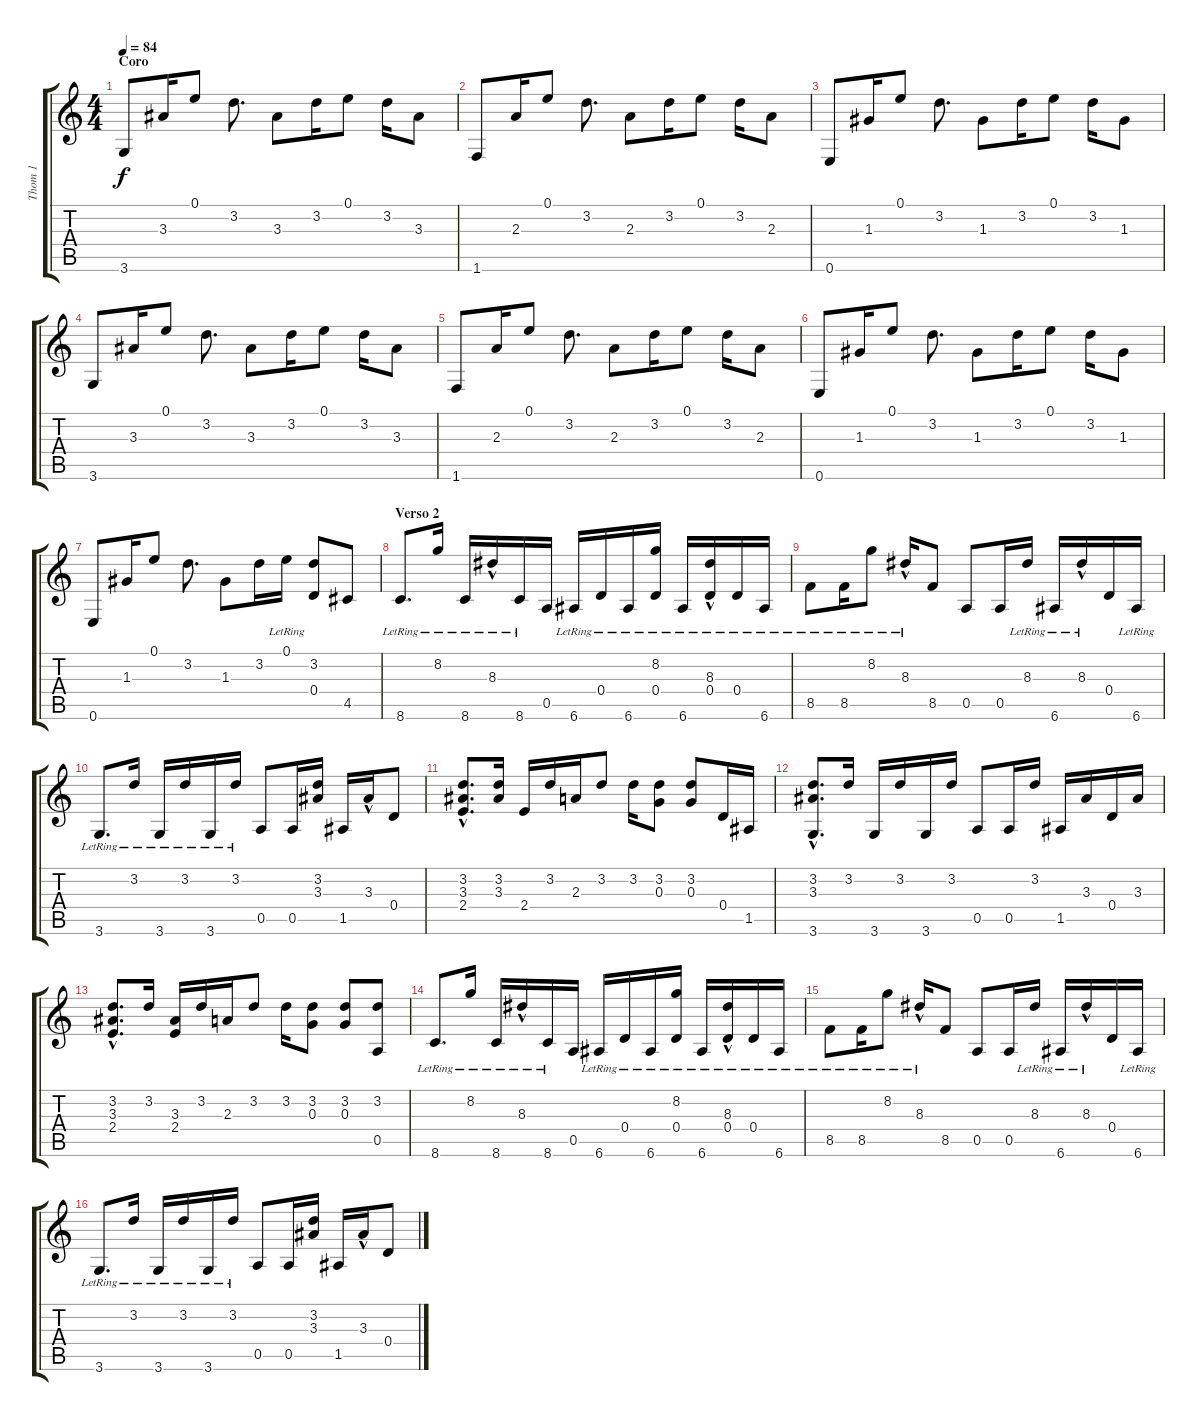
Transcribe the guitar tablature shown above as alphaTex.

\track ("Thom 1" "Thom 1") {instrument acousticguitarnylon}
\staff {score tabs}
\tuning (E4 B3 G3 D3 A2 E2) {hide}
\ts (4 4)
\section ("" "Coro")
\tempo 84
\clef g2
\ks c
3.6.8{dy f} 3.3.16 0.1.8 3.2.8{d} 3.3.8 3.2.16 0.1.8 3.2.16 3.3.8 |
1.6.8 2.3.16 0.1.8 3.2.8{d} 2.3.8 3.2.16 0.1.8 3.2.16 2.3.8 |
0.6.8 1.3.16 0.1.8 3.2.8{d} 1.3.8 3.2.16 0.1.8 3.2.16 1.3.8 |
3.6.8 3.3.16 0.1.8 3.2.8{d} 3.3.8 3.2.16 0.1.8 3.2.16 3.3.8 |
1.6.8 2.3.16 0.1.8 3.2.8{d} 2.3.8 3.2.16 0.1.8 3.2.16 2.3.8 |
0.6.8 1.3.16 0.1.8 3.2.8{d} 1.3.8 3.2.16 0.1.8 3.2.16 1.3.8 |
0.6.8 1.3.16 0.1.8 3.2.8{d} 1.3.8 3.2.16 0.1{lr}.16 (3.2 0.4).8 4.5.8 |
\section ("" "Verso 2")
8.6{lr}.8{d} 8.2{lr}.16 8.6{lr}.16 8.3{hac lr}.16 8.6{lr}.16 0.5.16 6.6{lr}.16 0.4{lr}.16 6.6{lr}.16 (8.2{lr} 0.4).16 6.6{lr}.16 (8.3{hac lr} 0.4).16 0.4{lr}.16 6.6{lr}.16 |
8.5{lr}.8 8.5{lr}.16 8.2{lr}.8 8.3{hac lr}.16 8.5.8 0.5.8 0.5.16 8.3{lr}.16 6.6{lr}.16 8.3{hac lr}.16 0.4.16 6.6{lr}.16 |
3.6{lr}.8{d} 3.2{lr}.16 3.6{lr}.16 3.2{lr}.16 3.6{lr}.16 3.2{lr}.16 0.5.8 0.5.16 (3.2 3.3).16 1.5.16 3.3{hac}.16 0.4.8 |
(3.2{hac} 3.3{hac} 2.4).8{d} (3.2 3.3).16 2.4.16 3.2.16 2.3.16 3.2.8 3.2.16 (3.2 0.3).8 (3.2 0.3).8 0.4.16 1.5.16 |
(3.2{hac} 3.3{hac} 3.6).8{d} 3.2.16 3.6.16 3.2.16 3.6.16 3.2.16 0.5.8 0.5.16 3.2.16 1.5.16 3.3.16 0.4.16 3.3.16 |
(3.2{hac} 3.3{hac} 2.4).8{d} 3.2.16 (3.3 2.4).16 3.2.16 2.3.16 3.2.8 3.2.16 (3.2 0.3).8 (3.2 0.3).8 (3.2 0.5).8 |
8.6{lr}.8{d} 8.2{lr}.16 8.6{lr}.16 8.3{hac lr}.16 8.6{lr}.16 0.5.16 6.6{lr}.16 0.4{lr}.16 6.6{lr}.16 (8.2{lr} 0.4).16 6.6{lr}.16 (8.3{hac lr} 0.4).16 0.4{lr}.16 6.6{lr}.16 |
8.5{lr}.8 8.5{lr}.16 8.2{lr}.8 8.3{hac lr}.16 8.5.8 0.5.8 0.5.16 8.3{lr}.16 6.6{lr}.16 8.3{hac lr}.16 0.4.16 6.6{lr}.16 |
3.6{lr}.8{d} 3.2{lr}.16 3.6{lr}.16 3.2{lr}.16 3.6{lr}.16 3.2{lr}.16 0.5.8 0.5.16 (3.2 3.3).16 1.5.16 3.3{hac}.16 0.4.8
